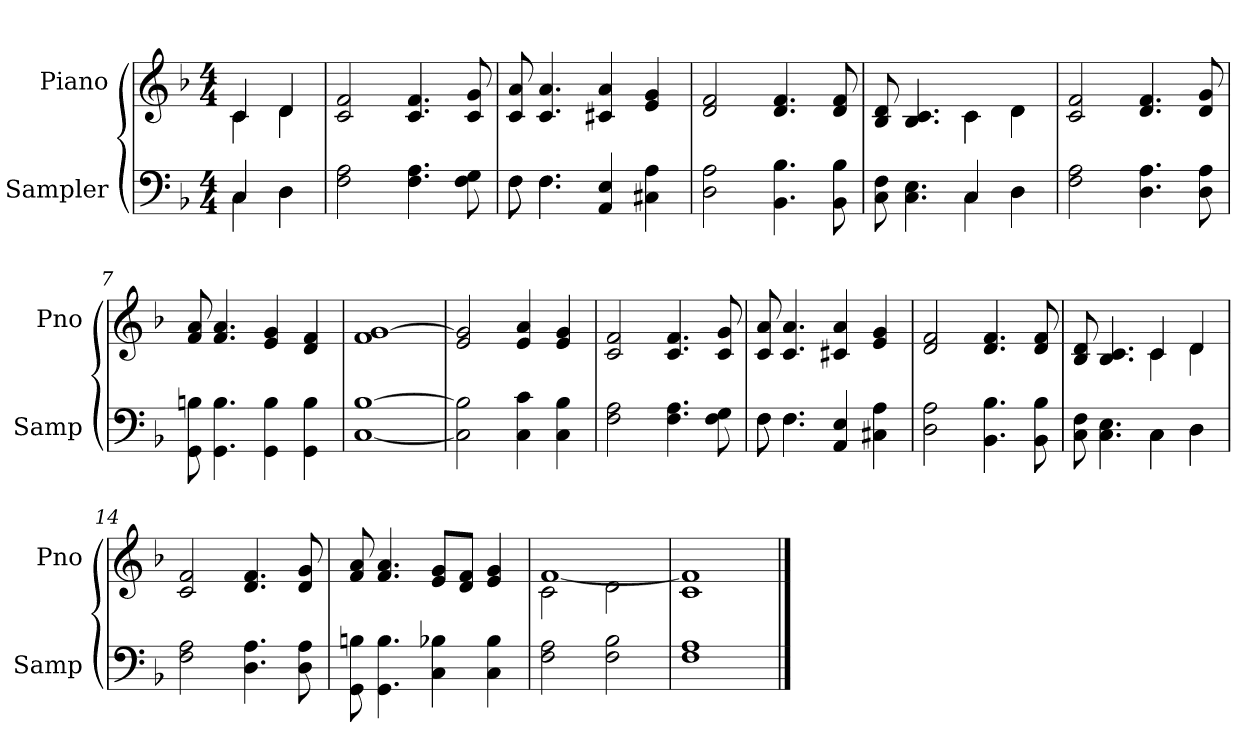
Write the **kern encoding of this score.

**kern	**kern
*part2	*part1
*staff2	*staff1
*I"Sampler	*I"Piano
*I'Samp	*I'Pno
*clefF4	*clefG2
*k[b-]	*k[b-]
*F:	*F:
*M4/4	*M4/4
=1	=1
*^	*^
4C/	4C	4c/	4c
4D\	4D	4d/	4d
*v	*v	*	*
*	*v	*v
=2	=2
2F 2A	2c 2f
4.F 4.A	4.c 4.f
8F 8G	8c 8g
=3	=3
*^	*
8F\	8F	8c 8a
4.F\	4.F	4.c 4.a
4AA 4E	2ryy	4c#X 4a
4C#X 4A	.	4e 4g
*v	*v	*
=4	=4
2D 2A	2d 2f
4.BB- 4.B-	4.d 4.f
8BB- 8B-	8d 8f
=5	=5
*^	*^
8C 8F	2ryy	8B- 8d	2ryy
4.C 4.E	.	4.B- 4.c	.
4C/	4C	4c\	4c
4D\	4D	4d\	4d
*v	*v	*	*
*	*v	*v
=6	=6
2F 2A	2c 2f
4.D 4.A	4.d 4.f
8D 8A	8d 8g
=7	=7
8GG 8Bn	8f 8a
4.GG 4.B	4.f 4.a
4GG 4B	4e 4g
4GG 4B	4d 4f
=8	=8
[1C [1B-	1f [1g
=9	=9
2C] 2B-]	2e 2g]
4C 4c	4e 4a
4C 4B-	4e 4g
=10	=10
2F 2A	2c 2f
4.F 4.A	4.c 4.f
8F 8G	8c 8g
=11	=11
*^	*
8F\	8F	8c 8a
4.F\	4.F	4.c 4.a
4AA 4E	2ryy	4c#X 4a
4C#X 4A	.	4e 4g
*v	*v	*
=12	=12
2D 2A	2d 2f
4.BB- 4.B-	4.d 4.f
8BB- 8B-	8d 8f
=13	=13
*^	*^
8C 8F	2ryy	8B- 8d	2ryy
4.C 4.E	.	4.B- 4.c	.
4C\	4C	4c/	4c
4D\	4D	4d/	4d
*v	*v	*	*
*	*v	*v
=14	=14
2F 2A	2c 2f
4.D 4.A	4.d 4.f
8D 8A	8d 8g
=15	=15
8GG 8Bn	8f 8a
4.GG 4.B	4.f 4.a
4C 4B-X	8e/ 8g/L
.	8d/ 8f/J
4C 4B-	4e 4g
=16	=16
*	*^
2F 2A	2c\	[1f
2F 2B-	2d\	.
*	*v	*v
=17	=17
1F 1A	1c 1f]
==	==
*-	*-
